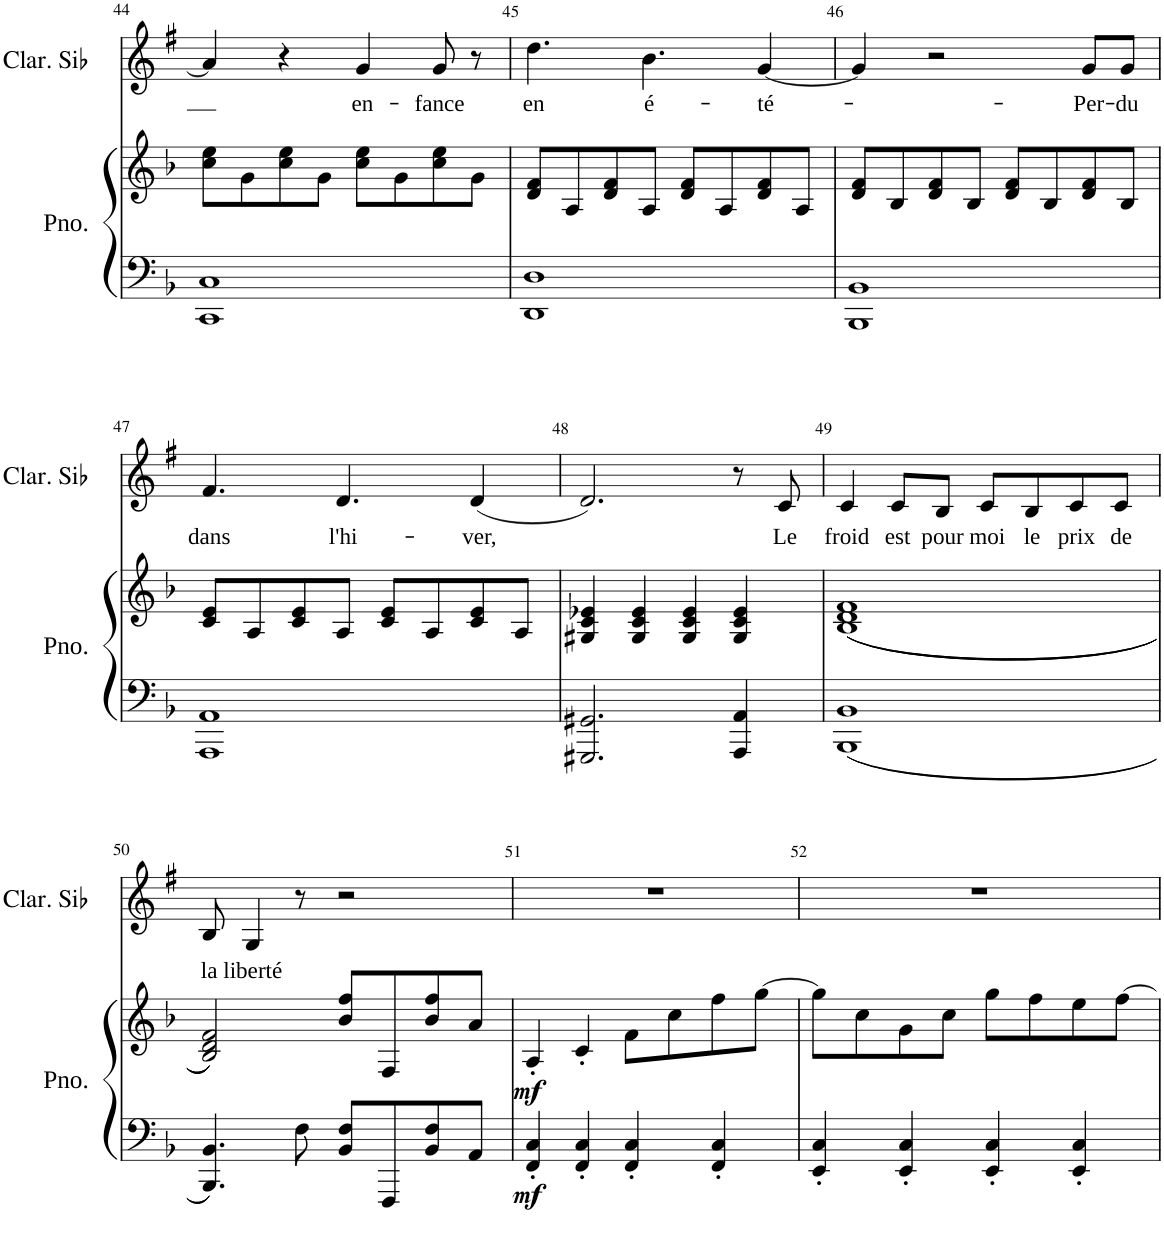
**kern	**kern	**dynam	**kern	**text
*part2	*part2	*part2	*part1	*part1
*staff3	*staff2	*staff2/3	*staff1	*staff1
*I"Piano	*	*	*I"Clarinette en Sib	*
*I'Pno.	*	*	*I'Clar. Sib	*
!!LO:PB:g=z
*clefF4	*clefG2	*	*clefG2	*
*	*	*	*Trd1c2	*
*k[b-]	*k[b-]	*	*k[f#]	*
*M4/4	*M4/4	*	*M4/4	*
=44	=44	=44	=44	=44
1CC 1C	8cc\ 8ee\L	.	4a/]	.
.	8g\	.	.	.
.	8cc\ 8ee\	.	4r	.
.	8g\J	.	.	.
!	!	!	!	!LO:LY:b
.	8cc\ 8ee\L	.	4g/	en-
.	8g\	.	.	.
!	!	!	!	!LO:LY:b
.	8cc\ 8ee\	.	8g/	-fance
.	8g\J	.	8r	.
=45	=45	=45	=45	=45
!	!	!	!	!LO:LY:b
1DD 1D	8d/ 8f/L	.	4.dd\	en
.	8A/	.	.	.
.	8d/ 8f/	.	.	.
!	!	!	!	!LO:LY:b
.	8A/J	.	4.b\	é-
.	8d/ 8f/L	.	.	.
.	8A/	.	.	.
!	!	!	!	!LO:LY:b
.	8d/ 8f/	.	[4g/	-té-
.	8A/J	.	.	.
=46	=46	=46	=46	=46
1BBB- 1BB-	8d/ 8f/L	.	4g/]	.
.	8B-/	.	.	.
.	8d/ 8f/	.	2r	.
.	8B-/J	.	.	.
.	8d/ 8f/L	.	.	.
.	8B-/	.	.	.
!	!	!	!	!LO:LY:b
.	8d/ 8f/	.	8g/L	Per-
!	!	!	!	!LO:LY:b
.	8B-/J	.	8g/J	-du
!!LO:LB:g=z
=47	=47	=47	=47	=47
!	!	!	!	!LO:LY:b
1AAA 1AA	8c/ 8e/L	.	4.f#/	dans
.	8A/	.	.	.
.	8c/ 8e/	.	.	.
!	!	!	!	!LO:LY:b
.	8A/J	.	4.d/	l'hi-
.	8c/ 8e/L	.	.	.
.	8A/	.	.	.
!	!	!	!	!LO:LY:b
.	8c/ 8e/	.	(4d/	-ver,
.	8A/J	.	.	.
=48	=48	=48	=48	=48
2.GGG#X/ 2.GG#X/	4G#X/ 4c/ 4e-X/	.	2.d/)	.
.	4G#/ 4c/ 4e-/	.	.	.
.	4G#/ 4c/ 4e-/	.	.	.
4AAA/ 4AA/	4G#/ 4c/ 4e-/	.	8r	.
!	!	!	!	!LO:LY:b
.	.	.	8c/	Le
=49	=49	=49	=49	=49
!	!	!	!	!LO:LY:b
1BBB- 1BB-	(((1B- 1d 1f	.	4c/	froid
!	!	!	!	!LO:LY:b
.	.	.	8c/L	est
!	!	!	!	!LO:LY:b
.	.	.	8B/J	pour
!	!	!	!	!LO:LY:b
.	.	.	8c/L	moi
!	!	!	!	!LO:LY:b
.	.	.	8B/	le
!	!	!	!	!LO:LY:b
.	.	.	8c/	prix
!	!	!	!	!LO:LY:b
.	.	.	8c/J	de
!!LO:LB:g=z
=50	=50	=50	=50	=50
!	!	!	!	!LO:LY:b
4.BBB-/ 4.BB-/	2B-/ 2d/ 2f/)))	.	8B/	la
!	!	!	!	!LO:LY:b
.	.	.	4G/	liberté
8F\	.	.	8r	.
8BB-/ 8F/L	8b-/ 8ff/L	.	2r	.
8FFF/	8F/	.	.	.
8BB-/ 8F/	8b-/ 8ff/	.	.	.
8AA/J	8a/J	.	.	.
=51	=51	=51	=51	=51
!	!	!LO:DY:b=2	!	!
!	!	!LO:DY:n=1:b	!	!
4FF/' 4C/'	4A'/	mf mf	1r	.
4FF/' 4C/'	4c'/	.	.	.
4FF/' 4C/'	8f\L	.	.	.
.	8cc\	.	.	.
4FF/' 4C/'	8ff\	.	.	.
.	[8gg\J	.	.	.
=52	=52	=52	=52	=52
4EE/' 4C/'	8gg\L]	.	1r	.
.	8cc\	.	.	.
4EE/' 4C/'	8g\	.	.	.
.	8cc\J	.	.	.
4EE/' 4C/'	8gg\L	.	.	.
.	8ff\	.	.	.
4EE/' 4C/'	8ee\	.	.	.
.	[8ff\J	.	.	.
=	=	=	=	=
*-	*-	*-	*-	*-
